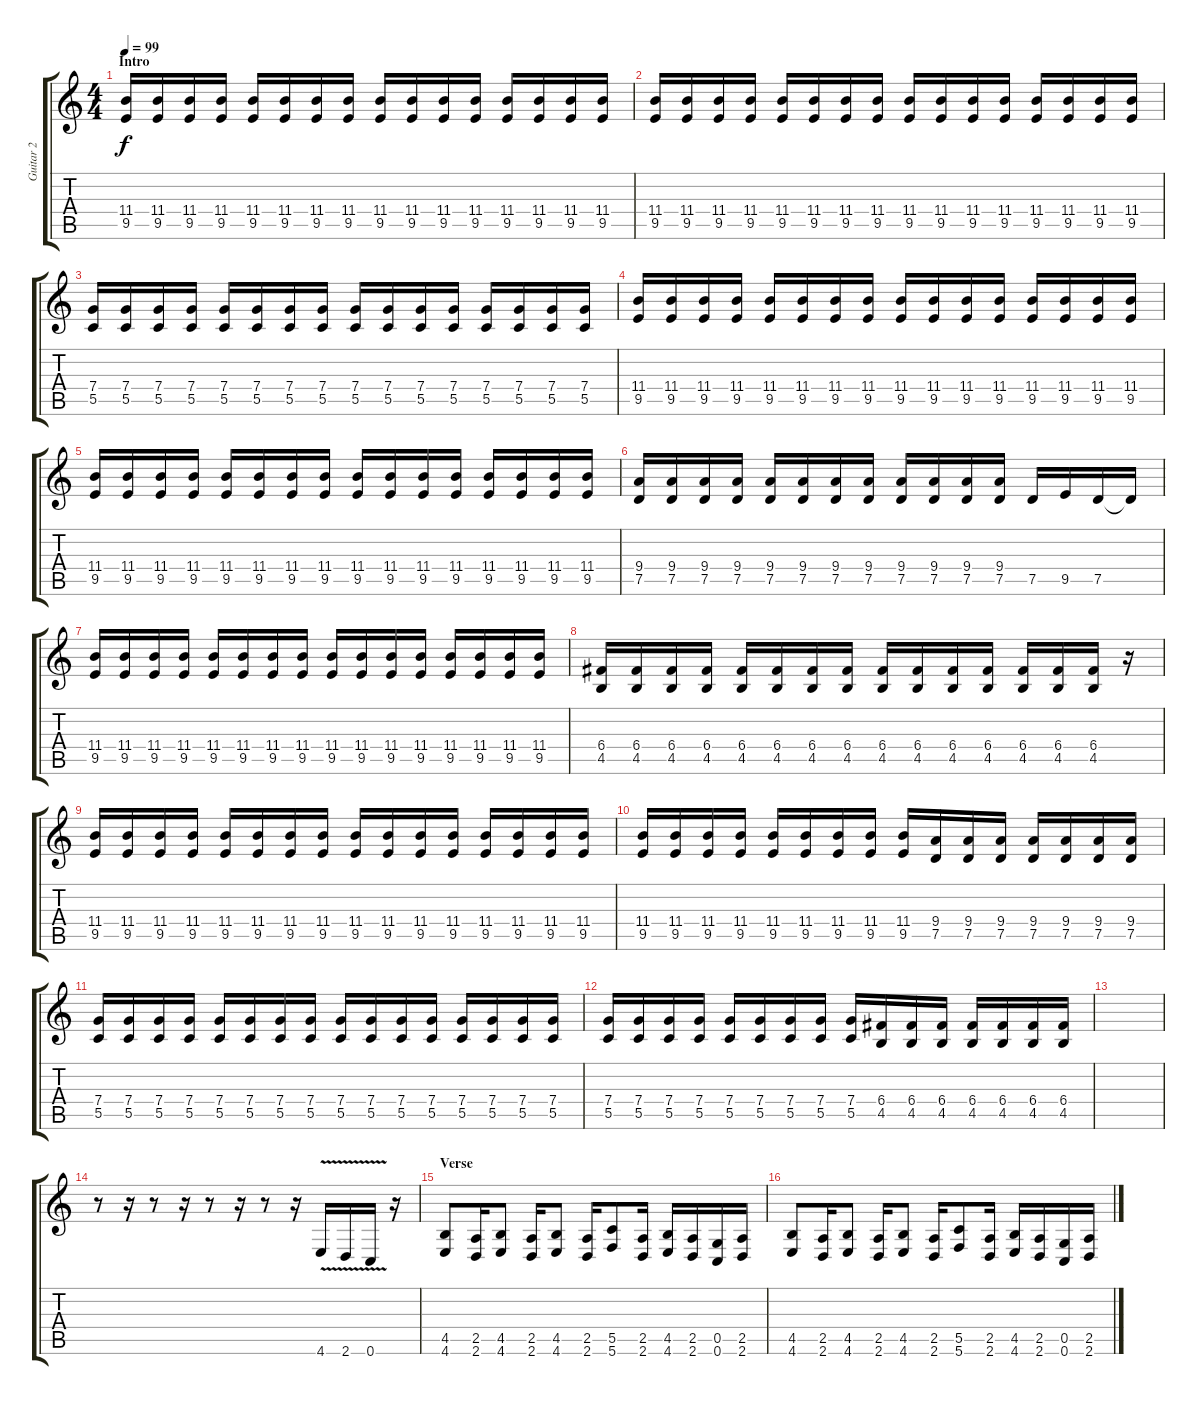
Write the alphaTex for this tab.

\track ("Guitar 2" "Guitar 2") {instrument distortionguitar}
\staff {score tabs}
\tuning (D4 A3 F3 C3 G2 C2) {hide}
\ts (4 4)
\section ("" "Intro")
\tempo 99
\clef g2
\ks c
(11.4 9.5).16{dy f instrument distortionguitar} (11.4 9.5).16 (11.4 9.5).16 (11.4 9.5).16 (11.4 9.5).16 (11.4 9.5).16 (11.4 9.5).16 (11.4 9.5).16 (11.4 9.5).16 (11.4 9.5).16 (11.4 9.5).16 (11.4 9.5).16 (11.4 9.5).16 (11.4 9.5).16 (11.4 9.5).16 (11.4 9.5).16 |
(11.4 9.5).16 (11.4 9.5).16 (11.4 9.5).16 (11.4 9.5).16 (11.4 9.5).16 (11.4 9.5).16 (11.4 9.5).16 (11.4 9.5).16 (11.4 9.5).16 (11.4 9.5).16 (11.4 9.5).16 (11.4 9.5).16 (11.4 9.5).16 (11.4 9.5).16 (11.4 9.5).16 (11.4 9.5).16 |
(7.4 5.5).16 (7.4 5.5).16 (7.4 5.5).16 (7.4 5.5).16 (7.4 5.5).16 (7.4 5.5).16 (7.4 5.5).16 (7.4 5.5).16 (7.4 5.5).16 (7.4 5.5).16 (7.4 5.5).16 (7.4 5.5).16 (7.4 5.5).16 (7.4 5.5).16 (7.4 5.5).16 (7.4 5.5).16 |
(11.4 9.5).16 (11.4 9.5).16 (11.4 9.5).16 (11.4 9.5).16 (11.4 9.5).16 (11.4 9.5).16 (11.4 9.5).16 (11.4 9.5).16 (11.4 9.5).16 (11.4 9.5).16 (11.4 9.5).16 (11.4 9.5).16 (11.4 9.5).16 (11.4 9.5).16 (11.4 9.5).16 (11.4 9.5).16 |
(11.4 9.5).16 (11.4 9.5).16 (11.4 9.5).16 (11.4 9.5).16 (11.4 9.5).16 (11.4 9.5).16 (11.4 9.5).16 (11.4 9.5).16 (11.4 9.5).16 (11.4 9.5).16 (11.4 9.5).16 (11.4 9.5).16 (11.4 9.5).16 (11.4 9.5).16 (11.4 9.5).16 (11.4 9.5).16 |
(9.4 7.5).16 (9.4 7.5).16 (9.4 7.5).16 (9.4 7.5).16 (9.4 7.5).16 (9.4 7.5).16 (9.4 7.5).16 (9.4 7.5).16 (9.4 7.5).16 (9.4 7.5).16 (9.4 7.5).16 (9.4 7.5).16 7.5.16 9.5.16 7.5.16 7.5{t}.16 |
(11.4 9.5).16 (11.4 9.5).16 (11.4 9.5).16 (11.4 9.5).16 (11.4 9.5).16 (11.4 9.5).16 (11.4 9.5).16 (11.4 9.5).16 (11.4 9.5).16 (11.4 9.5).16 (11.4 9.5).16 (11.4 9.5).16 (11.4 9.5).16 (11.4 9.5).16 (11.4 9.5).16 (11.4 9.5).16 |
(6.4 4.5).16 (6.4 4.5).16 (6.4 4.5).16 (6.4 4.5).16 (6.4 4.5).16 (6.4 4.5).16 (6.4 4.5).16 (6.4 4.5).16 (6.4 4.5).16 (6.4 4.5).16 (6.4 4.5).16 (6.4 4.5).16 (6.4 4.5).16 (6.4 4.5).16 (6.4 4.5).16 r.16 |
(11.4 9.5).16 (11.4 9.5).16 (11.4 9.5).16 (11.4 9.5).16 (11.4 9.5).16 (11.4 9.5).16 (11.4 9.5).16 (11.4 9.5).16 (11.4 9.5).16 (11.4 9.5).16 (11.4 9.5).16 (11.4 9.5).16 (11.4 9.5).16 (11.4 9.5).16 (11.4 9.5).16 (11.4 9.5).16 |
(11.4 9.5).16 (11.4 9.5).16 (11.4 9.5).16 (11.4 9.5).16 (11.4 9.5).16 (11.4 9.5).16 (11.4 9.5).16 (11.4 9.5).16 (11.4 9.5).16 (9.4 7.5).16 (9.4 7.5).16 (9.4 7.5).16 (9.4 7.5).16 (9.4 7.5).16 (9.4 7.5).16 (9.4 7.5).16 |
(7.4 5.5).16 (7.4 5.5).16 (7.4 5.5).16 (7.4 5.5).16 (7.4 5.5).16 (7.4 5.5).16 (7.4 5.5).16 (7.4 5.5).16 (7.4 5.5).16 (7.4 5.5).16 (7.4 5.5).16 (7.4 5.5).16 (7.4 5.5).16 (7.4 5.5).16 (7.4 5.5).16 (7.4 5.5).16 |
(7.4 5.5).16 (7.4 5.5).16 (7.4 5.5).16 (7.4 5.5).16 (7.4 5.5).16 (7.4 5.5).16 (7.4 5.5).16 (7.4 5.5).16 (7.4 5.5).16 (6.4 4.5).16 (6.4 4.5).16 (6.4 4.5).16 (6.4 4.5).16 (6.4 4.5).16 (6.4 4.5).16 (6.4 4.5).16 |
|
r.8 r.16 r.8 r.16 r.8 r.16 r.8 r.16 4.6{v}.16{volume 13} 2.6{v}.16 0.6{v}.16 r.16 |
\section ("" "Verse")
(4.5 4.6).8 (2.5 2.6).16 (4.5 4.6).8 (2.5 2.6).16 (4.5 4.6).8 (2.5 2.6).16 (5.5 5.6).8 (2.5 2.6).16 (4.5 4.6).16 (2.5 2.6).16 (0.5 0.6).16 (2.5 2.6).16 |
(4.5 4.6).8 (2.5 2.6).16 (4.5 4.6).8 (2.5 2.6).16 (4.5 4.6).8 (2.5 2.6).16 (5.5 5.6).8 (2.5 2.6).16 (4.5 4.6).16 (2.5 2.6).16 (0.5 0.6).16 (2.5 2.6).16
